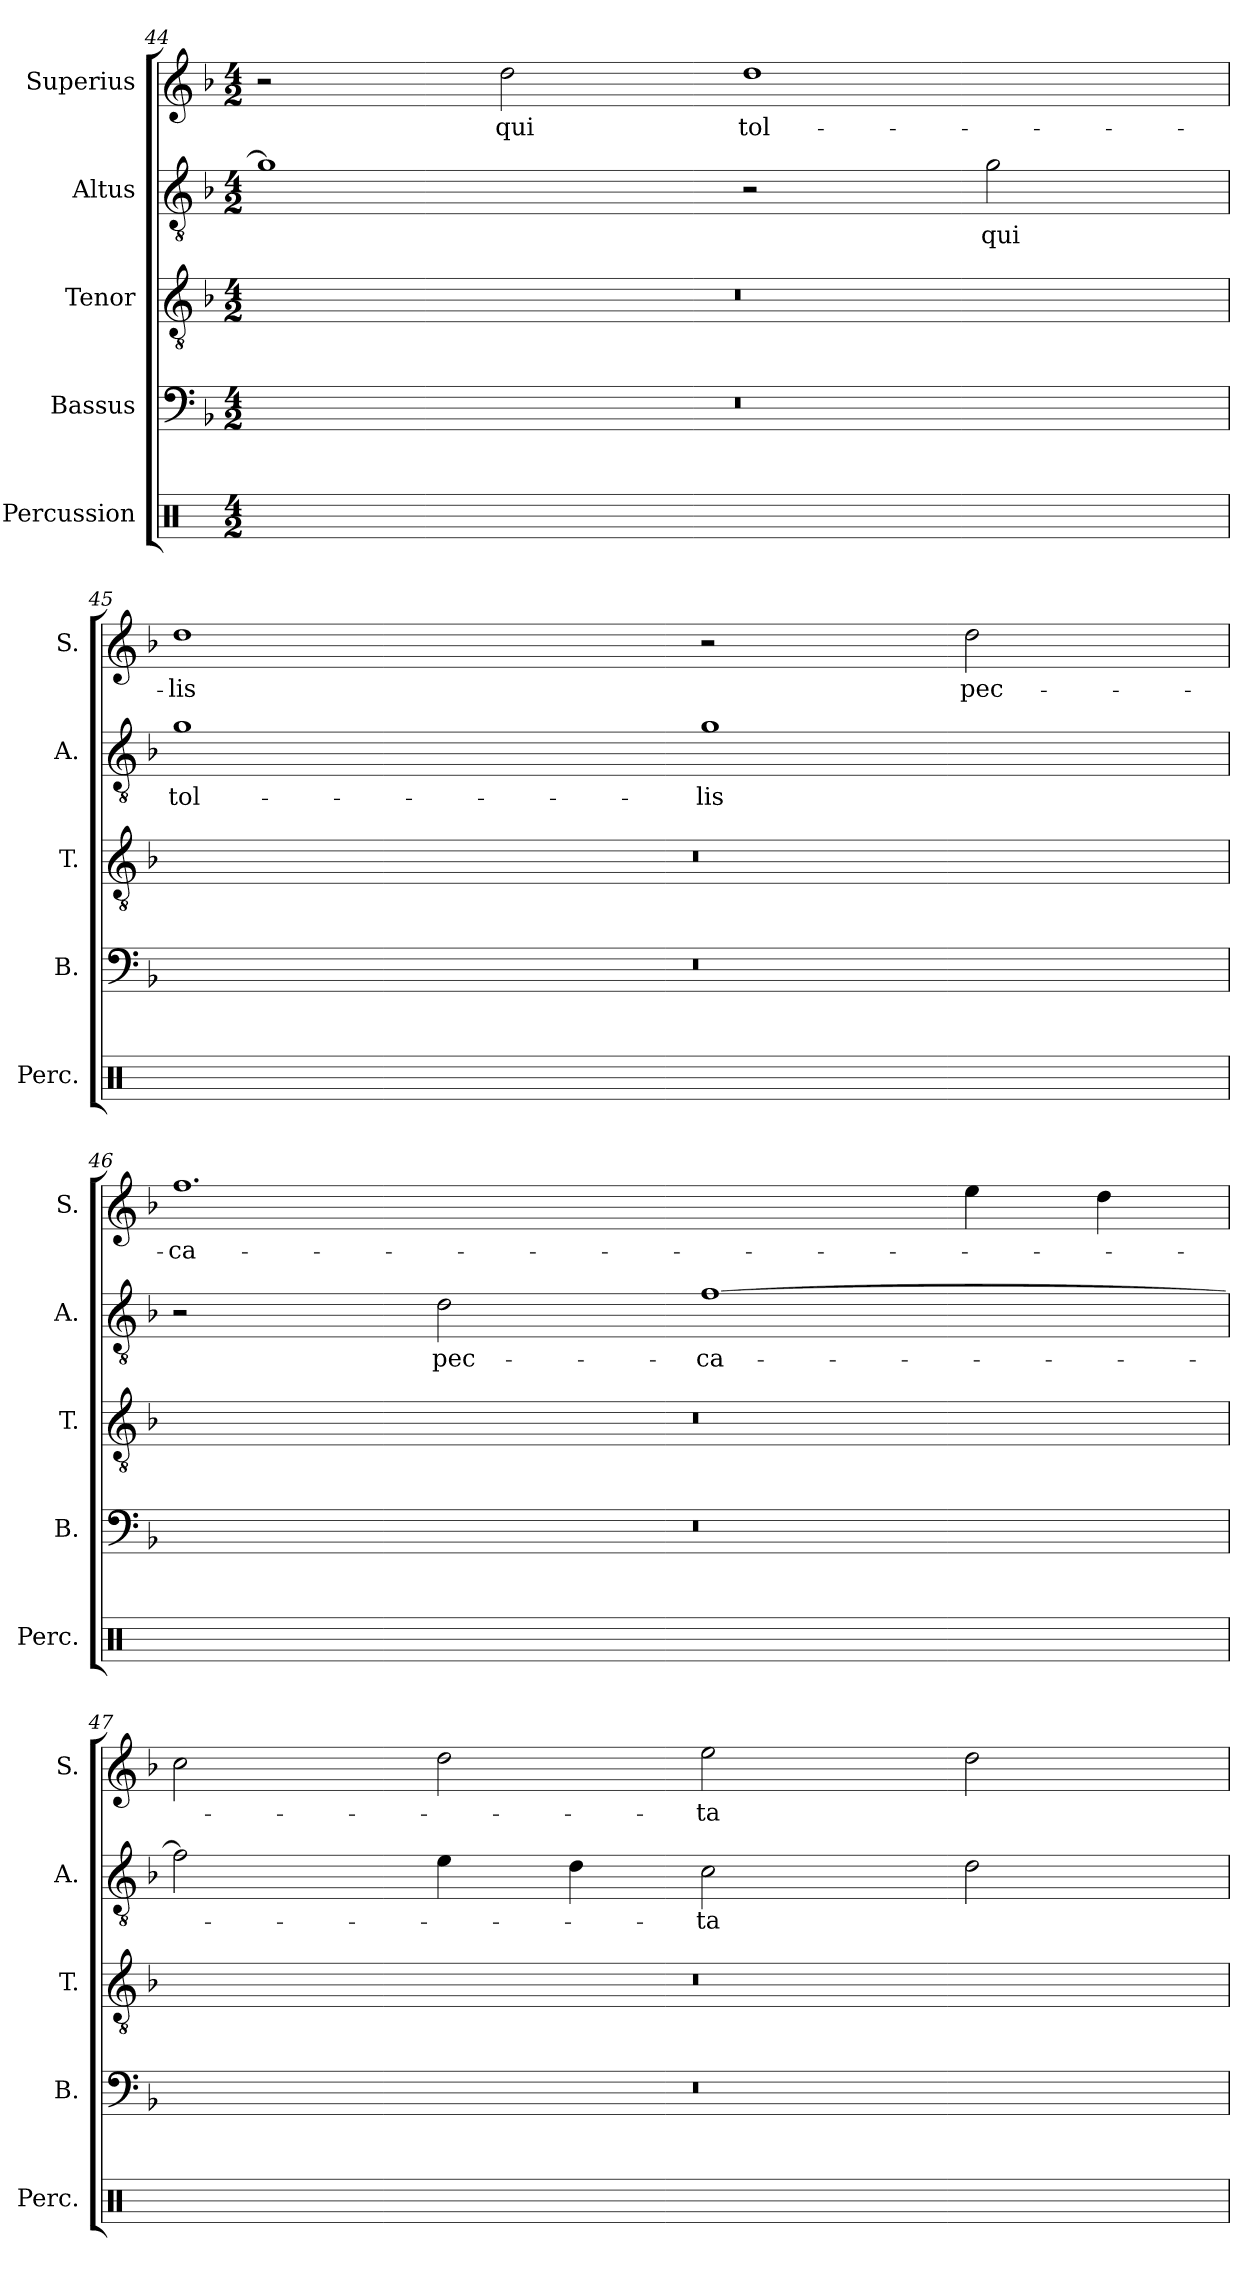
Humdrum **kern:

**kern	**kern	**kern	**kern	**text	**kern	**text
*part5	*part4	*part3	*part2	*part2	*part1	*part1
*staff5	*staff4	*staff3	*staff2	*staff2	*staff1	*staff1
*I"Percussion	*I"Bassus	*I"Tenor	*I"Altus	*	*I"Superius	*
*I'Perc.	*I'B.	*I'T.	*I'A.	*	*I'S.	*
!!LO:LB:g=z
*clefX	*clefF4	*clefGv2	*clefGv2	*	*clefG2	*
*	*	*ITrd7c12	*ITrd7c12	*	*	*
*k[]	*k[b-]	*k[b-]	*k[b-]	*	*k[b-]	*
*C:	*F:	*F:	*F:	*	*F:	*
*M4/2	*M4/2	*M4/2	*M4/2	*	*M4/2	*
=44	=44	=44	=44	=44	=44	=44
!	!LO:N:vis=1	!LO:N:vis=1	!	!	!	!
16Rei/LLyy	0r	0r	1Gi]	.	2r	.
16Rei/yy	.	.	.	.	.	.
16Rei/yy	.	.	.	.	.	.
16Rei/JJyy	.	.	.	.	.	.
16Rei/LLyy	.	.	.	.	.	.
16Rei/yy	.	.	.	.	.	.
16Rei/yy	.	.	.	.	.	.
16Rei/JJyy	.	.	.	.	.	.
!	!	!	!	!	!	!LO:LY:b:color=#000000
16Rei/LLyy	.	.	.	.	2ddi\	qui
16Rei/yy	.	.	.	.	.	.
16Rei/yy	.	.	.	.	.	.
16Rei/JJyy	.	.	.	.	.	.
16Rei/LLyy	.	.	.	.	.	.
16Rei/yy	.	.	.	.	.	.
16Rei/yy	.	.	.	.	.	.
16Rei/JJyy	.	.	.	.	.	.
!	!	!	!	!	!	!LO:LY:b:color=#000000
16Rei/LLyy	.	.	2r	.	1ddi	tol-
16Rei/yy	.	.	.	.	.	.
16Rei/yy	.	.	.	.	.	.
16Rei/JJyy	.	.	.	.	.	.
16Rei/LLyy	.	.	.	.	.	.
16Rei/yy	.	.	.	.	.	.
16Rei/yy	.	.	.	.	.	.
16Rei/JJyy	.	.	.	.	.	.
!	!	!	!	!LO:LY:b:color=#000000	!	!
16Rei/LLyy	.	.	2Gi\	qui	.	.
16Rei/yy	.	.	.	.	.	.
16Rei/yy	.	.	.	.	.	.
16Rei/JJyy	.	.	.	.	.	.
16Rei/LLyy	.	.	.	.	.	.
16Rei/yy	.	.	.	.	.	.
16Rei/yy	.	.	.	.	.	.
16Rei/JJyy	.	.	.	.	.	.
=45	=45	=45	=45	=45	=45	=45
!	!LO:N:vis=1	!LO:N:vis=1	!	!	!	!
!	!	!	!	!LO:LY:b:color=#000000	!	!
!	!	!	!	!	!	!LO:LY:b:color=#000000
16Rei/LLyy	0r	0r	1Gi	tol-	1ddi	-lis
16Rei/yy	.	.	.	.	.	.
16Rei/yy	.	.	.	.	.	.
16Rei/JJyy	.	.	.	.	.	.
16Rei/LLyy	.	.	.	.	.	.
16Rei/yy	.	.	.	.	.	.
16Rei/yy	.	.	.	.	.	.
16Rei/JJyy	.	.	.	.	.	.
16Rei/LLyy	.	.	.	.	.	.
16Rei/yy	.	.	.	.	.	.
16Rei/yy	.	.	.	.	.	.
16Rei/JJyy	.	.	.	.	.	.
16Rei/LLyy	.	.	.	.	.	.
16Rei/yy	.	.	.	.	.	.
16Rei/yy	.	.	.	.	.	.
16Rei/JJyy	.	.	.	.	.	.
!	!	!	!	!LO:LY:b:color=#000000	!	!
16Rei/LLyy	.	.	1Gi	-lis	2r	.
16Rei/yy	.	.	.	.	.	.
16Rei/yy	.	.	.	.	.	.
16Rei/JJyy	.	.	.	.	.	.
16Rei/LLyy	.	.	.	.	.	.
16Rei/yy	.	.	.	.	.	.
16Rei/yy	.	.	.	.	.	.
16Rei/JJyy	.	.	.	.	.	.
!	!	!	!	!	!	!LO:LY:b:color=#000000
16Rei/LLyy	.	.	.	.	2ddi\	pec-
16Rei/yy	.	.	.	.	.	.
16Rei/yy	.	.	.	.	.	.
16Rei/JJyy	.	.	.	.	.	.
16Rei/LLyy	.	.	.	.	.	.
16Rei/yy	.	.	.	.	.	.
16Rei/yy	.	.	.	.	.	.
16Rei/JJyy	.	.	.	.	.	.
=46	=46	=46	=46	=46	=46	=46
!	!LO:N:vis=1	!LO:N:vis=1	!	!	!	!
!	!	!	!	!	!	!LO:LY:b:color=#000000
16Rei/LLyy	0r	0r	2r	.	1.ffi	-ca-
16Rei/yy	.	.	.	.	.	.
16Rei/yy	.	.	.	.	.	.
16Rei/JJyy	.	.	.	.	.	.
16Rei/LLyy	.	.	.	.	.	.
16Rei/yy	.	.	.	.	.	.
16Rei/yy	.	.	.	.	.	.
16Rei/JJyy	.	.	.	.	.	.
!	!	!	!	!LO:LY:b:color=#000000	!	!
16Rei/LLyy	.	.	2Di\	pec-	.	.
16Rei/yy	.	.	.	.	.	.
16Rei/yy	.	.	.	.	.	.
16Rei/JJyy	.	.	.	.	.	.
16Rei/LLyy	.	.	.	.	.	.
16Rei/yy	.	.	.	.	.	.
16Rei/yy	.	.	.	.	.	.
16Rei/JJyy	.	.	.	.	.	.
!	!	!	!	!LO:LY:b:color=#000000	!	!
16Rei/LLyy	.	.	[>1Fi	-ca-	.	.
16Rei/yy	.	.	.	.	.	.
16Rei/yy	.	.	.	.	.	.
16Rei/JJyy	.	.	.	.	.	.
16Rei/LLyy	.	.	.	.	.	.
16Rei/yy	.	.	.	.	.	.
16Rei/yy	.	.	.	.	.	.
16Rei/JJyy	.	.	.	.	.	.
16Rei/LLyy	.	.	.	.	4eei\	.
16Rei/yy	.	.	.	.	.	.
16Rei/yy	.	.	.	.	.	.
16Rei/JJyy	.	.	.	.	.	.
16Rei/LLyy	.	.	.	.	4ddi\	.
16Rei/yy	.	.	.	.	.	.
16Rei/yy	.	.	.	.	.	.
16Rei/JJyy	.	.	.	.	.	.
=47	=47	=47	=47	=47	=47	=47
!	!LO:N:vis=1	!LO:N:vis=1	!	!	!	!
16Rei/LLyy	0r	0r	2Fi\]	.	2cci\	.
16Rei/yy	.	.	.	.	.	.
16Rei/yy	.	.	.	.	.	.
16Rei/JJyy	.	.	.	.	.	.
16Rei/LLyy	.	.	.	.	.	.
16Rei/yy	.	.	.	.	.	.
16Rei/yy	.	.	.	.	.	.
16Rei/JJyy	.	.	.	.	.	.
16Rei/LLyy	.	.	4Ei\	.	2ddi\	.
16Rei/yy	.	.	.	.	.	.
16Rei/yy	.	.	.	.	.	.
16Rei/JJyy	.	.	.	.	.	.
16Rei/LLyy	.	.	4Di\	.	.	.
16Rei/yy	.	.	.	.	.	.
16Rei/yy	.	.	.	.	.	.
16Rei/JJyy	.	.	.	.	.	.
!	!	!	!	!LO:LY:b:color=#000000	!	!
!	!	!	!	!	!	!LO:LY:b:color=#000000
16Rei/LLyy	.	.	2Ci\	-ta	2eei\	-ta
16Rei/yy	.	.	.	.	.	.
16Rei/yy	.	.	.	.	.	.
16Rei/JJyy	.	.	.	.	.	.
16Rei/LLyy	.	.	.	.	.	.
16Rei/yy	.	.	.	.	.	.
16Rei/yy	.	.	.	.	.	.
16Rei/JJyy	.	.	.	.	.	.
16Rei/LLyy	.	.	2Di\	.	2ddi\	.
16Rei/yy	.	.	.	.	.	.
16Rei/yy	.	.	.	.	.	.
16Rei/JJyy	.	.	.	.	.	.
16Rei/LLyy	.	.	.	.	.	.
16Rei/yy	.	.	.	.	.	.
16Rei/yy	.	.	.	.	.	.
16Rei/JJyy	.	.	.	.	.	.
=	=	=	=	=	=	=
*-	*-	*-	*-	*-	*-	*-
